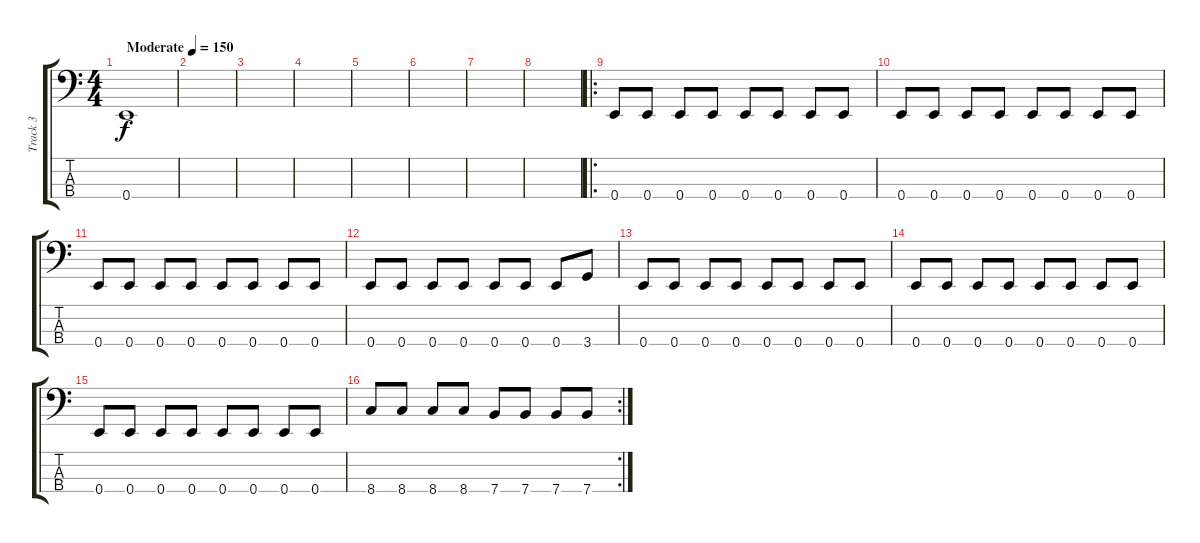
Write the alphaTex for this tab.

\track ("Track 3" "Track 3") {instrument electricbassfinger}
\staff {score tabs}
\tuning (G2 D2 A1 E1) {hide}
\ts (4 4)
\tempo (150 "Moderate")
\clef f4
\ks c
0.4.1{dy f instrument electricbassfinger} |
|
|
|
|
|
|
|
\ro
0.4.8 0.4.8 0.4.8 0.4.8 0.4.8 0.4.8 0.4.8 0.4.8 |
0.4.8 0.4.8 0.4.8 0.4.8 0.4.8 0.4.8 0.4.8 0.4.8 |
0.4.8 0.4.8 0.4.8 0.4.8 0.4.8 0.4.8 0.4.8 0.4.8 |
0.4.8 0.4.8 0.4.8 0.4.8 0.4.8 0.4.8 0.4.8 3.4.8 |
0.4.8 0.4.8 0.4.8 0.4.8 0.4.8 0.4.8 0.4.8 0.4.8 |
0.4.8 0.4.8 0.4.8 0.4.8 0.4.8 0.4.8 0.4.8 0.4.8 |
0.4.8 0.4.8 0.4.8 0.4.8 0.4.8 0.4.8 0.4.8 0.4.8 |
\rc 2
8.4.8 8.4.8 8.4.8 8.4.8 7.4.8 7.4.8 7.4.8 7.4.8
